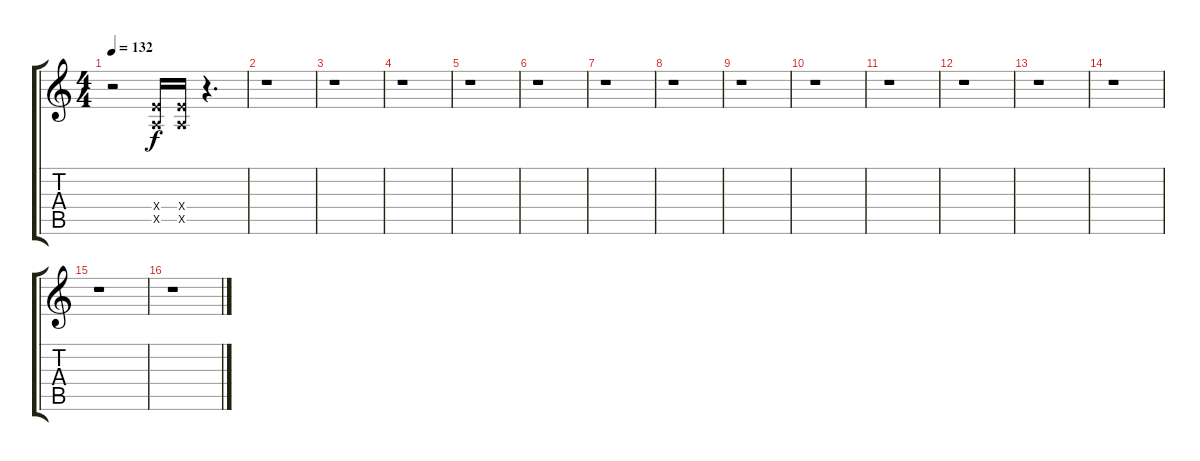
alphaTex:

\track "" {instrument distortionguitar}
\staff {score tabs}
\tuning (E4 B3 G3 D3 A2 E2) {hide}
\ts (4 4)
\tempo 132
\clef g2
\ks c
r.2{dy f} (2.4{x} 0.5{x}).16 (2.4{x} 0.5{x}).16 r.4{d} |
r.1 |
r.1 |
r.1 |
r.1 |
r.1 |
r.1 |
r.1 |
r.1 |
r.1 |
r.1 |
r.1 |
r.1 |
r.1 |
r.1 |
r.1
